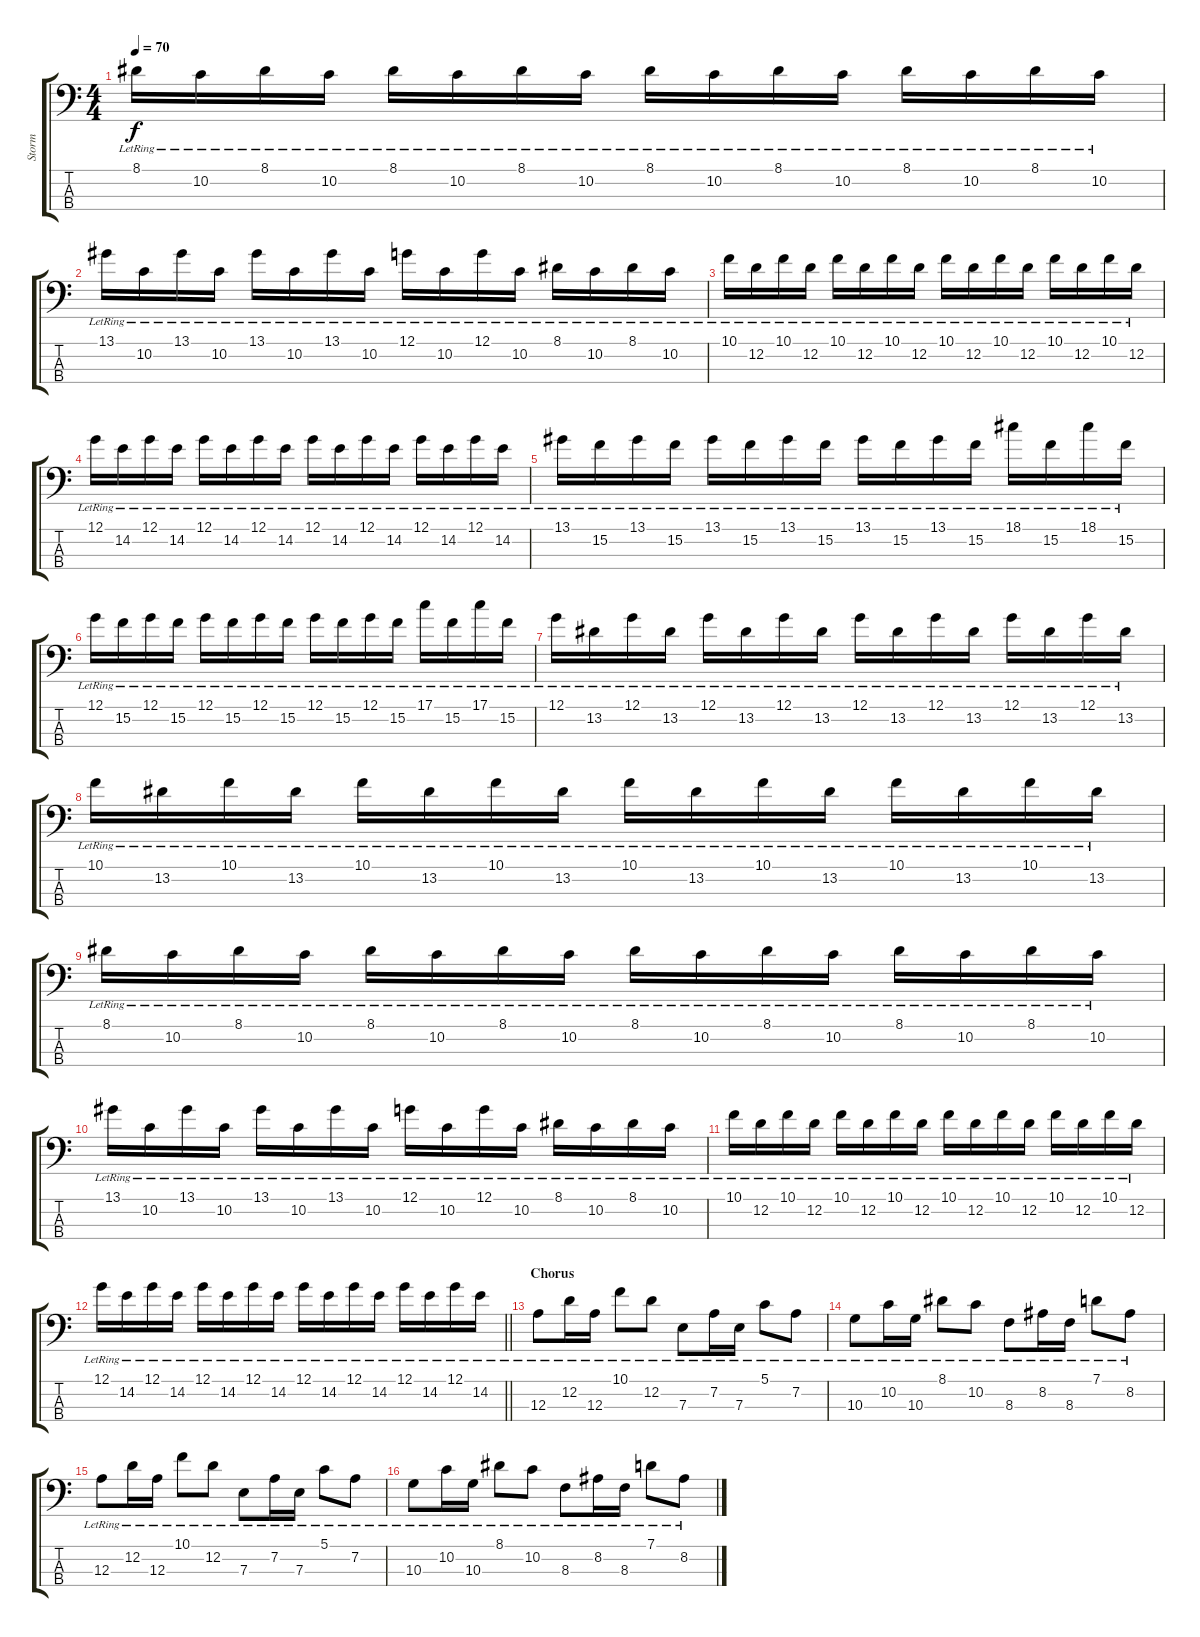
\track ("Storm" "Storm") {instrument electricbasspick}
\staff {score tabs}
\tuning (G2 D2 A1 E1) {hide}
\ts (4 4)
\tempo 70
\clef f4
\ks c
8.1{lr}.16{dy f} 10.2{lr}.16 8.1{lr}.16 10.2{lr}.16 8.1{lr}.16 10.2{lr}.16 8.1{lr}.16 10.2{lr}.16 8.1{lr}.16 10.2{lr}.16 8.1{lr}.16 10.2{lr}.16 8.1{lr}.16 10.2{lr}.16 8.1{lr}.16 10.2{lr}.16 |
13.1{lr}.16 10.2{lr}.16 13.1{lr}.16 10.2{lr}.16 13.1{lr}.16 10.2{lr}.16 13.1{lr}.16 10.2{lr}.16 12.1{lr}.16 10.2{lr}.16 12.1{lr}.16 10.2{lr}.16 8.1{lr}.16 10.2{lr}.16 8.1{lr}.16 10.2{lr}.16 |
10.1{lr}.16 12.2{lr}.16 10.1{lr}.16 12.2{lr}.16 10.1{lr}.16 12.2{lr}.16 10.1{lr}.16 12.2{lr}.16 10.1{lr}.16 12.2{lr}.16 10.1{lr}.16 12.2{lr}.16 10.1{lr}.16 12.2{lr}.16 10.1{lr}.16 12.2{lr}.16 |
12.1{lr}.16 14.2{lr}.16 12.1{lr}.16 14.2{lr}.16 12.1{lr}.16 14.2{lr}.16 12.1{lr}.16 14.2{lr}.16 12.1{lr}.16 14.2{lr}.16 12.1{lr}.16 14.2{lr}.16 12.1{lr}.16 14.2{lr}.16 12.1{lr}.16 14.2{lr}.16 |
13.1{lr}.16 15.2{lr}.16 13.1{lr}.16 15.2{lr}.16 13.1{lr}.16 15.2{lr}.16 13.1{lr}.16 15.2{lr}.16 13.1{lr}.16 15.2{lr}.16 13.1{lr}.16 15.2{lr}.16 18.1{lr}.16 15.2{lr}.16 18.1{lr}.16 15.2{lr}.16 |
12.1{lr}.16 15.2{lr}.16 12.1{lr}.16 15.2{lr}.16 12.1{lr}.16 15.2{lr}.16 12.1{lr}.16 15.2{lr}.16 12.1{lr}.16 15.2{lr}.16 12.1{lr}.16 15.2{lr}.16 17.1{lr}.16 15.2{lr}.16 17.1{lr}.16 15.2{lr}.16 |
12.1{lr}.16 13.2{lr}.16 12.1{lr}.16 13.2{lr}.16 12.1{lr}.16 13.2{lr}.16 12.1{lr}.16 13.2{lr}.16 12.1{lr}.16 13.2{lr}.16 12.1{lr}.16 13.2{lr}.16 12.1{lr}.16 13.2{lr}.16 12.1{lr}.16 13.2{lr}.16 |
10.1{lr}.16 13.2{lr}.16 10.1{lr}.16 13.2{lr}.16 10.1{lr}.16 13.2{lr}.16 10.1{lr}.16 13.2{lr}.16 10.1{lr}.16 13.2{lr}.16 10.1{lr}.16 13.2{lr}.16 10.1{lr}.16 13.2{lr}.16 10.1{lr}.16 13.2{lr}.16 |
8.1{lr}.16 10.2{lr}.16 8.1{lr}.16 10.2{lr}.16 8.1{lr}.16 10.2{lr}.16 8.1{lr}.16 10.2{lr}.16 8.1{lr}.16 10.2{lr}.16 8.1{lr}.16 10.2{lr}.16 8.1{lr}.16 10.2{lr}.16 8.1{lr}.16 10.2{lr}.16 |
13.1{lr}.16 10.2{lr}.16 13.1{lr}.16 10.2{lr}.16 13.1{lr}.16 10.2{lr}.16 13.1{lr}.16 10.2{lr}.16 12.1{lr}.16 10.2{lr}.16 12.1{lr}.16 10.2{lr}.16 8.1{lr}.16 10.2{lr}.16 8.1{lr}.16 10.2{lr}.16 |
10.1{lr}.16 12.2{lr}.16 10.1{lr}.16 12.2{lr}.16 10.1{lr}.16 12.2{lr}.16 10.1{lr}.16 12.2{lr}.16 10.1{lr}.16 12.2{lr}.16 10.1{lr}.16 12.2{lr}.16 10.1{lr}.16 12.2{lr}.16 10.1{lr}.16 12.2{lr}.16 |
\barLineRight lightlight
12.1{lr}.16 14.2{lr}.16 12.1{lr}.16 14.2{lr}.16 12.1{lr}.16 14.2{lr}.16 12.1{lr}.16 14.2{lr}.16 12.1{lr}.16 14.2{lr}.16 12.1{lr}.16 14.2{lr}.16 12.1{lr}.16 14.2{lr}.16 12.1{lr}.16 14.2{lr}.16 |
\section ("" "Chorus")
12.3{lr}.8 12.2{lr}.16 12.3{lr}.16 10.1{lr}.8 12.2{lr}.8 7.3{lr}.8 7.2{lr}.16 7.3{lr}.16 5.1{lr}.8 7.2{lr}.8 |
10.3{lr}.8 10.2{lr}.16 10.3{lr}.16 8.1{lr}.8 10.2{lr}.8 8.3{lr}.8 8.2{lr}.16 8.3{lr}.16 7.1{lr}.8 8.2{lr}.8 |
12.3{lr}.8 12.2{lr}.16 12.3{lr}.16 10.1{lr}.8 12.2{lr}.8 7.3{lr}.8 7.2{lr}.16 7.3{lr}.16 5.1{lr}.8 7.2{lr}.8 |
10.3{lr}.8 10.2{lr}.16 10.3{lr}.16 8.1{lr}.8 10.2{lr}.8 8.3{lr}.8 8.2{lr}.16 8.3{lr}.16 7.1{lr}.8 8.2{lr}.8
